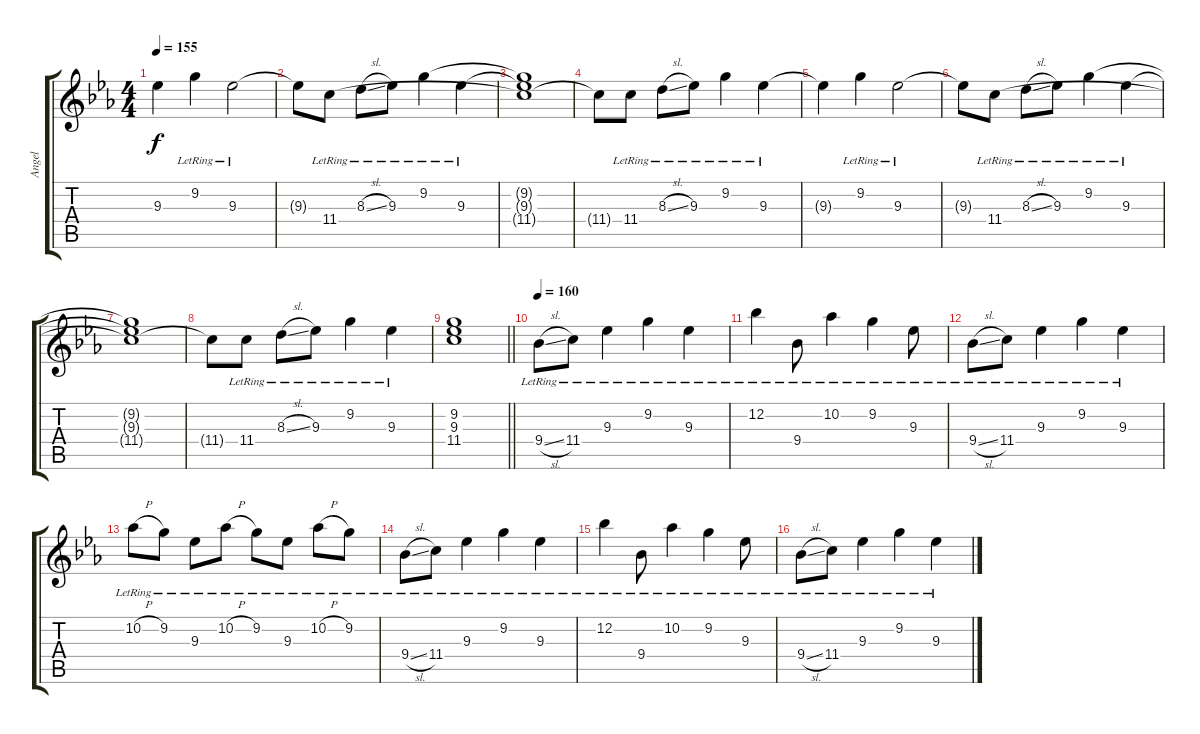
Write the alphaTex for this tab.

\track ("Angel" "Angel") {instrument distortionguitar}
\staff {score tabs}
\tuning (Eb4 Bb3 Gb3 Db3 Ab2 Eb2) {hide}
\ts (4 4)
\tempo 155
\clef g2
\ks cminor
9.3{t}.4{dy f} 9.2{lr}.4 9.3{lr}.2 |
9.3{t}.8 11.4{lr}.8 8.3{sl lr}.8 9.3{lr}.8 9.2{lr}.4 9.3{lr}.4 |
(9.2{t} 9.3{t} 11.4{t}).1 |
11.4{t}.8 11.4{lr}.8 8.3{sl lr}.8 9.3{lr}.8 9.2{lr}.4 9.3{lr}.4 |
9.3{t}.4 9.2{lr}.4 9.3{lr}.2 |
9.3{t}.8 11.4{lr}.8 8.3{sl lr}.8 9.3{lr}.8 9.2{lr}.4 9.3{lr}.4 |
(9.2{t} 9.3{t} 11.4{t}).1 |
11.4{t}.8 11.4{lr}.8 8.3{sl lr}.8 9.3{lr}.8 9.2{lr}.4 9.3{lr}.4 |
\barLineRight lightlight
(9.2 9.3 11.4).1 |
\tempo 160
9.4{sl lr}.8{instrument distortionguitar} 11.4{lr}.8 9.3{lr}.4 9.2{lr}.4 9.3{lr}.4 |
12.2{lr}.4 9.4{lr}.8 10.2{lr}.4 9.2{lr}.4 9.3{lr}.8 |
9.4{sl lr}.8 11.4{lr}.8 9.3{lr}.4 9.2{lr}.4 9.3{lr}.4 |
10.2{h lr}.8 9.2{lr}.8 9.3{lr}.8 10.2{h lr}.8 9.2{lr}.8 9.3{lr}.8 10.2{h lr}.8 9.2{lr}.8 |
9.4{sl lr}.8 11.4{lr}.8 9.3{lr}.4 9.2{lr}.4 9.3{lr}.4 |
12.2{lr}.4 9.4{lr}.8 10.2{lr}.4 9.2{lr}.4 9.3{lr}.8 |
9.4{sl lr}.8 11.4{lr}.8 9.3{lr}.4 9.2{lr}.4 9.3{lr}.4
